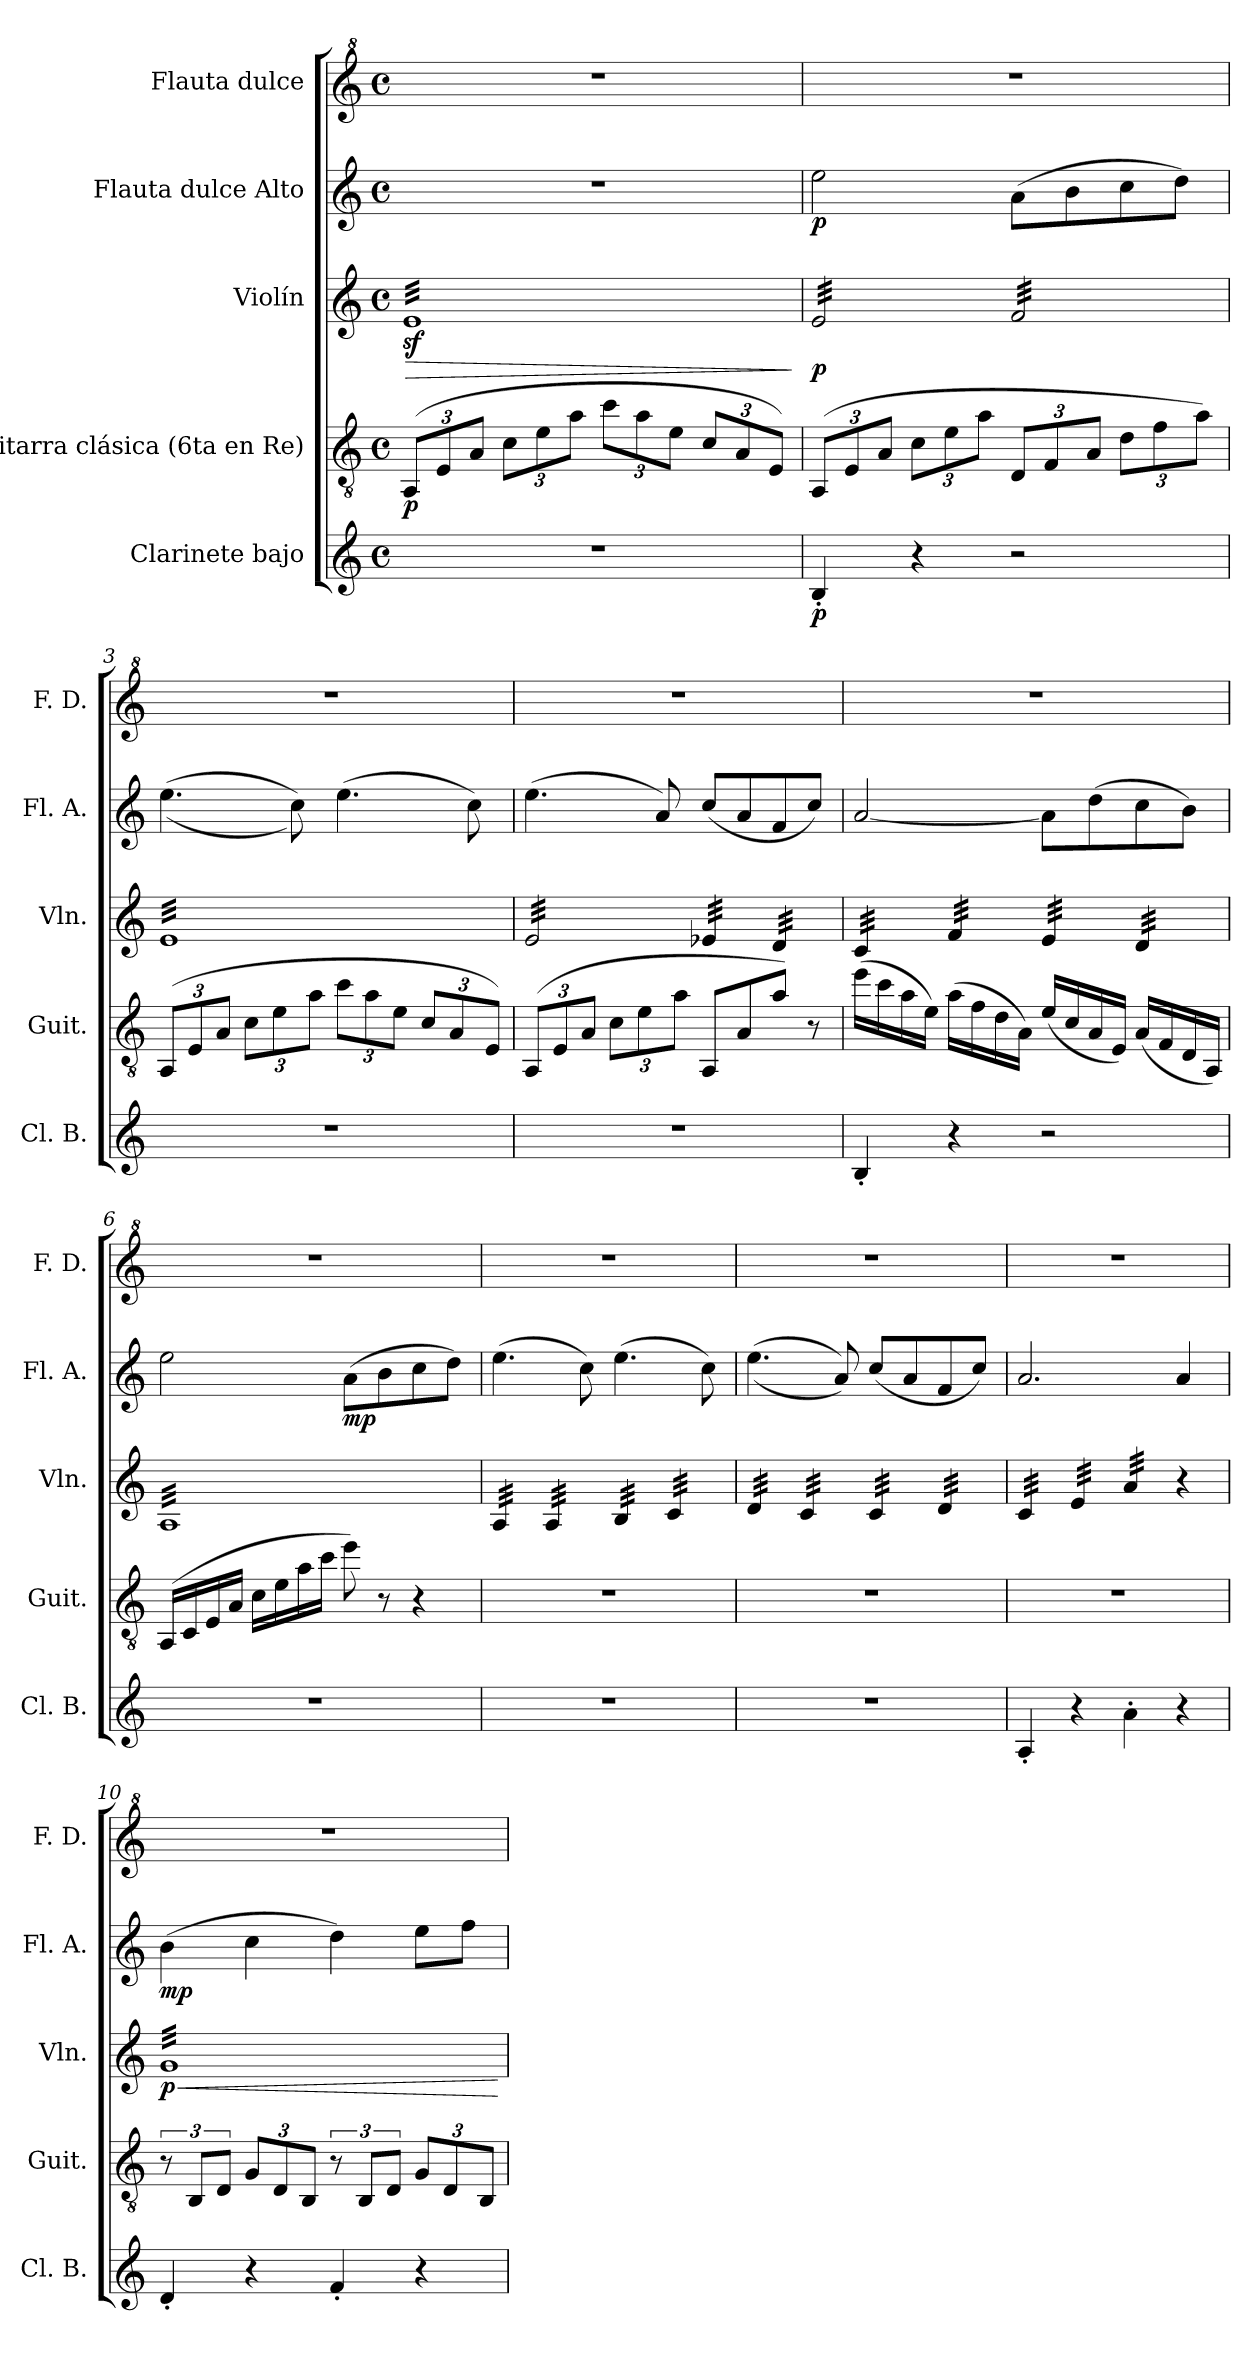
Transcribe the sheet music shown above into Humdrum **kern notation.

**kern	**dynam	**kern	**dynam	**kern	**dynam	**kern	**dynam	**kern
*part5	*part5	*part4	*part4	*part3	*part3	*part2	*part2	*part1
*staff5	*staff5	*staff4	*staff4	*staff3	*staff3	*staff2	*staff2	*staff1
*I"Clarinete bajo	*	*I"Guitarra clásica  (6ta en Re)	*	*I"Violín	*	*I"Flauta dulce Alto	*	*I"Flauta dulce
*I'Cl. B.	*	*I'Guit.	*	*I'Vln.	*	*I'Fl. A.	*	*I'F. D.
*clefG2	*	*clefGv2	*	*clefG2	*	*clefG2	*	*clefG^2
*ITrd8c14	*	*	*	*	*	*	*	*
*k[]	*	*k[]	*	*k[]	*	*k[]	*	*k[]
*M4/4	*	*M4/4	*	*M4/4	*	*M4/4	*	*M4/4
*met(c)	*	*met(c)	*	*met(c)	*	*met(c)	*	*met(c)
*MM90	*	*MM90	*	*MM90	*	*MM90	*	*MM90
*	*	*Xbrackettup	*	*	*	*	*	*
=1	=1	=1	=1	=1	=1	=1	=1	=1
!	!	!	!LO:DY:b	!	!LO:HP:b	!	!	!
*	*	*	*	*tremolo	*	*	*	*
1r	.	(>12AA/L	p	32ez<LLL	>	1r	.	1r
.	.	.	.	32ez<	.	.	.	.
.	.	.	.	32ez<	.	.	.	.
.	.	12E/	.	.	.	.	.	.
.	.	.	.	32ez<	.	.	.	.
.	.	.	.	32ez<	.	.	.	.
.	.	.	.	32ez<	.	.	.	.
.	.	12A/J	.	.	.	.	.	.
.	.	.	.	32ez<	.	.	.	.
.	.	.	.	32ez<	.	.	.	.
.	.	12c\L	.	32ez<	.	.	.	.
.	.	.	.	32ez<	.	.	.	.
.	.	.	.	32ez<	.	.	.	.
.	.	12e\	.	.	.	.	.	.
.	.	.	.	32ez<	.	.	.	.
.	.	.	.	32ez<	.	.	.	.
.	.	.	.	32ez<	.	.	.	.
.	.	12a\J	.	.	.	.	.	.
.	.	.	.	32ez<	.	.	.	.
.	.	.	.	32ez<	.	.	.	.
.	.	12cc\L	.	32ez<	.	.	.	.
.	.	.	.	32ez<	.	.	.	.
.	.	.	.	32ez<	.	.	.	.
.	.	12a\	.	.	.	.	.	.
.	.	.	.	32ez<	.	.	.	.
.	.	.	.	32ez<	.	.	.	.
.	.	.	.	32ez<	.	.	.	.
.	.	12e\J	.	.	.	.	.	.
.	.	.	.	32ez<	.	.	.	.
.	.	.	.	32ez<	.	.	.	.
.	.	12c/L	.	32ez<	.	.	.	.
.	.	.	.	32ez<	.	.	.	.
.	.	.	.	32ez<	.	.	.	.
.	.	12A/	.	.	.	.	.	.
.	.	.	.	32ez<	.	.	.	.
.	.	.	.	32ez<	.	.	.	.
.	.	.	.	32ez<	.	.	.	.
.	.	12E/J)	.	.	.	.	.	.
.	.	.	.	32ez<	.	.	.	.
.	.	.	.	32ez<JJJ	.	.	.	.
.	.	.	.	.	]	.	.	.
=2	=2	=2	=2	=2	=2	=2	=2	=2
!	!LO:DY:b	!	!	!	!LO:DY:b	!	!LO:DY:b	!
4BB'/	p	(>12AA/L	.	32e/LLL	p	2ee\	p	1r
.	.	.	.	32e/	.	.	.	.
.	.	.	.	32e/	.	.	.	.
.	.	12E/	.	.	.	.	.	.
.	.	.	.	32e/	.	.	.	.
.	.	.	.	32e/	.	.	.	.
.	.	.	.	32e/	.	.	.	.
.	.	12A/J	.	.	.	.	.	.
.	.	.	.	32e/	.	.	.	.
.	.	.	.	32e/	.	.	.	.
4r	.	12c\L	.	32e/	.	.	.	.
.	.	.	.	32e/	.	.	.	.
.	.	.	.	32e/	.	.	.	.
.	.	12e\	.	.	.	.	.	.
.	.	.	.	32e/	.	.	.	.
.	.	.	.	32e/	.	.	.	.
.	.	.	.	32e/	.	.	.	.
.	.	12a\J	.	.	.	.	.	.
.	.	.	.	32e/	.	.	.	.
.	.	.	.	32e/JJJ	.	.	.	.
2r	.	12D/L	.	32f/LLL	.	(>8a\L	.	.
.	.	.	.	32f/	.	.	.	.
.	.	.	.	32f/	.	.	.	.
.	.	12F/	.	.	.	.	.	.
.	.	.	.	32f/	.	.	.	.
.	.	.	.	32f/	.	8b\	.	.
.	.	.	.	32f/	.	.	.	.
.	.	12A/J	.	.	.	.	.	.
.	.	.	.	32f/	.	.	.	.
.	.	.	.	32f/	.	.	.	.
.	.	12d\L	.	32f/	.	8cc\	.	.
.	.	.	.	32f/	.	.	.	.
.	.	.	.	32f/	.	.	.	.
.	.	12f\	.	.	.	.	.	.
.	.	.	.	32f/	.	.	.	.
.	.	.	.	32f/	.	8dd\J)	.	.
.	.	.	.	32f/	.	.	.	.
.	.	12a\J)	.	.	.	.	.	.
.	.	.	.	32f/	.	.	.	.
.	.	.	.	32f/JJJ	.	.	.	.
!!LO:LB:g=z
=3	=3	=3	=3	=3	=3	=3	=3	=3
1r	.	(>12AA/L	.	32eLLL	.	(>(>4.ee\	.	1r
.	.	.	.	32e	.	.	.	.
.	.	.	.	32e	.	.	.	.
.	.	12E/	.	.	.	.	.	.
.	.	.	.	32e	.	.	.	.
.	.	.	.	32e	.	.	.	.
.	.	.	.	32e	.	.	.	.
.	.	12A/J	.	.	.	.	.	.
.	.	.	.	32e	.	.	.	.
.	.	.	.	32e	.	.	.	.
.	.	12c\L	.	32e	.	.	.	.
.	.	.	.	32e	.	.	.	.
.	.	.	.	32e	.	.	.	.
.	.	12e\	.	.	.	.	.	.
.	.	.	.	32e	.	.	.	.
.	.	.	.	32e	.	8cc\))	.	.
.	.	.	.	32e	.	.	.	.
.	.	12a\J	.	.	.	.	.	.
.	.	.	.	32e	.	.	.	.
.	.	.	.	32e	.	.	.	.
.	.	12cc\L	.	32e	.	(>4.ee\	.	.
.	.	.	.	32e	.	.	.	.
.	.	.	.	32e	.	.	.	.
.	.	12a\	.	.	.	.	.	.
.	.	.	.	32e	.	.	.	.
.	.	.	.	32e	.	.	.	.
.	.	.	.	32e	.	.	.	.
.	.	12e\J	.	.	.	.	.	.
.	.	.	.	32e	.	.	.	.
.	.	.	.	32e	.	.	.	.
.	.	12c/L	.	32e	.	.	.	.
.	.	.	.	32e	.	.	.	.
.	.	.	.	32e	.	.	.	.
.	.	12A/	.	.	.	.	.	.
.	.	.	.	32e	.	.	.	.
.	.	.	.	32e	.	8cc\)	.	.
.	.	.	.	32e	.	.	.	.
.	.	12E/J)	.	.	.	.	.	.
.	.	.	.	32e	.	.	.	.
.	.	.	.	32eJJJ	.	.	.	.
=4	=4	=4	=4	=4	=4	=4	=4	=4
1r	.	(>12AA/L	.	32e/LLL	.	(>4.ee\	.	1r
.	.	.	.	32e/	.	.	.	.
.	.	.	.	32e/	.	.	.	.
.	.	12E/	.	.	.	.	.	.
.	.	.	.	32e/	.	.	.	.
.	.	.	.	32e/	.	.	.	.
.	.	.	.	32e/	.	.	.	.
.	.	12A/J	.	.	.	.	.	.
.	.	.	.	32e/	.	.	.	.
.	.	.	.	32e/	.	.	.	.
.	.	12c\L	.	32e/	.	.	.	.
.	.	.	.	32e/	.	.	.	.
.	.	.	.	32e/	.	.	.	.
.	.	12e\	.	.	.	.	.	.
.	.	.	.	32e/	.	.	.	.
.	.	.	.	32e/	.	8a/)	.	.
.	.	.	.	32e/	.	.	.	.
.	.	12a\J	.	.	.	.	.	.
.	.	.	.	32e/	.	.	.	.
.	.	.	.	32e/JJJ	.	.	.	.
.	.	8AA/L	.	32e-X/LLL	.	(<8cc/L	.	.
.	.	.	.	32e-X/	.	.	.	.
.	.	.	.	32e-X/	.	.	.	.
.	.	.	.	32e-X/	.	.	.	.
.	.	8A/	.	32e-X/	.	8a/	.	.
.	.	.	.	32e-X/	.	.	.	.
.	.	.	.	32e-X/	.	.	.	.
.	.	.	.	32e-X/JJJ	.	.	.	.
.	.	8a/J)	.	32d/LLL	.	8f/	.	.
.	.	.	.	32d/	.	.	.	.
.	.	.	.	32d/	.	.	.	.
.	.	.	.	32d/	.	.	.	.
.	.	8r	.	32d/	.	8cc/J)	.	.
.	.	.	.	32d/	.	.	.	.
.	.	.	.	32d/	.	.	.	.
.	.	.	.	32d/JJJ	.	.	.	.
=5	=5	=5	=5	=5	=5	=5	=5	=5
4BB'/	.	(>16ee\LL	.	32c/LLL	.	[2a/	.	1r
.	.	.	.	32c/	.	.	.	.
.	.	16cc\	.	32c/	.	.	.	.
.	.	.	.	32c/	.	.	.	.
.	.	16a\	.	32c/	.	.	.	.
.	.	.	.	32c/	.	.	.	.
.	.	16e\JJ)	.	32c/	.	.	.	.
.	.	.	.	32c/JJJ	.	.	.	.
4r	.	(>16a\LL	.	32f/LLL	.	.	.	.
.	.	.	.	32f/	.	.	.	.
.	.	16f\	.	32f/	.	.	.	.
.	.	.	.	32f/	.	.	.	.
.	.	16d\	.	32f/	.	.	.	.
.	.	.	.	32f/	.	.	.	.
.	.	16A\JJ)	.	32f/	.	.	.	.
.	.	.	.	32f/JJJ	.	.	.	.
2r	.	(<16e/LL	.	32e/LLL	.	8a\L]	.	.
.	.	.	.	32e/	.	.	.	.
.	.	16c/	.	32e/	.	.	.	.
.	.	.	.	32e/	.	.	.	.
.	.	16A/	.	32e/	.	(>8dd\	.	.
.	.	.	.	32e/	.	.	.	.
.	.	16E/JJ)	.	32e/	.	.	.	.
.	.	.	.	32e/JJJ	.	.	.	.
.	.	(<16A/LL	.	32d/LLL	.	8cc\	.	.
.	.	.	.	32d/	.	.	.	.
.	.	16F/	.	32d/	.	.	.	.
.	.	.	.	32d/	.	.	.	.
.	.	16D/	.	32d/	.	8b\J)	.	.
.	.	.	.	32d/	.	.	.	.
.	.	16AA/JJ)	.	32d/	.	.	.	.
.	.	.	.	32d/JJJ	.	.	.	.
!!LO:LB:g=z
=6	=6	=6	=6	=6	=6	=6	=6	=6
1r	.	(>16AA/LL	.	32ALLL	.	2ee\	.	1r
.	.	.	.	32A	.	.	.	.
.	.	16C/	.	32A	.	.	.	.
.	.	.	.	32A	.	.	.	.
.	.	16E/	.	32A	.	.	.	.
.	.	.	.	32A	.	.	.	.
.	.	16A/JJ	.	32A	.	.	.	.
.	.	.	.	32A	.	.	.	.
.	.	16c\LL	.	32A	.	.	.	.
.	.	.	.	32A	.	.	.	.
.	.	16e\	.	32A	.	.	.	.
.	.	.	.	32A	.	.	.	.
.	.	16a\	.	32A	.	.	.	.
.	.	.	.	32A	.	.	.	.
.	.	16cc\JJ	.	32A	.	.	.	.
.	.	.	.	32A	.	.	.	.
!	!	!	!	!	!	!	!LO:DY:b	!
.	.	8ee\)	.	32A	.	(>8a\L	mp	.
.	.	.	.	32A	.	.	.	.
.	.	.	.	32A	.	.	.	.
.	.	.	.	32A	.	.	.	.
.	.	8r	.	32A	.	8b\	.	.
.	.	.	.	32A	.	.	.	.
.	.	.	.	32A	.	.	.	.
.	.	.	.	32A	.	.	.	.
.	.	4r	.	32A	.	8cc\	.	.
.	.	.	.	32A	.	.	.	.
.	.	.	.	32A	.	.	.	.
.	.	.	.	32A	.	.	.	.
.	.	.	.	32A	.	8dd\J)	.	.
.	.	.	.	32A	.	.	.	.
.	.	.	.	32A	.	.	.	.
.	.	.	.	32AJJJ	.	.	.	.
=7	=7	=7	=7	=7	=7	=7	=7	=7
1r	.	1r	.	32A/LLL	.	(>4.ee\	.	1r
.	.	.	.	32A/	.	.	.	.
.	.	.	.	32A/	.	.	.	.
.	.	.	.	32A/	.	.	.	.
.	.	.	.	32A/	.	.	.	.
.	.	.	.	32A/	.	.	.	.
.	.	.	.	32A/	.	.	.	.
.	.	.	.	32A/JJJ	.	.	.	.
.	.	.	.	32A/LLL	.	.	.	.
.	.	.	.	32A/	.	.	.	.
.	.	.	.	32A/	.	.	.	.
.	.	.	.	32A/	.	.	.	.
.	.	.	.	32A/	.	8cc\)	.	.
.	.	.	.	32A/	.	.	.	.
.	.	.	.	32A/	.	.	.	.
.	.	.	.	32A/JJJ	.	.	.	.
.	.	.	.	32B/LLL	.	(>4.ee\	.	.
.	.	.	.	32B/	.	.	.	.
.	.	.	.	32B/	.	.	.	.
.	.	.	.	32B/	.	.	.	.
.	.	.	.	32B/	.	.	.	.
.	.	.	.	32B/	.	.	.	.
.	.	.	.	32B/	.	.	.	.
.	.	.	.	32B/JJJ	.	.	.	.
.	.	.	.	32c/LLL	.	.	.	.
.	.	.	.	32c/	.	.	.	.
.	.	.	.	32c/	.	.	.	.
.	.	.	.	32c/	.	.	.	.
.	.	.	.	32c/	.	8cc\)	.	.
.	.	.	.	32c/	.	.	.	.
.	.	.	.	32c/	.	.	.	.
.	.	.	.	32c/JJJ	.	.	.	.
=8	=8	=8	=8	=8	=8	=8	=8	=8
1r	.	1r	.	32d/LLL	.	(>(>4.ee\	.	1r
.	.	.	.	32d/	.	.	.	.
.	.	.	.	32d/	.	.	.	.
.	.	.	.	32d/	.	.	.	.
.	.	.	.	32d/	.	.	.	.
.	.	.	.	32d/	.	.	.	.
.	.	.	.	32d/	.	.	.	.
.	.	.	.	32d/JJJ	.	.	.	.
.	.	.	.	32c/LLL	.	.	.	.
.	.	.	.	32c/	.	.	.	.
.	.	.	.	32c/	.	.	.	.
.	.	.	.	32c/	.	.	.	.
.	.	.	.	32c/	.	8a/))	.	.
.	.	.	.	32c/	.	.	.	.
.	.	.	.	32c/	.	.	.	.
.	.	.	.	32c/JJJ	.	.	.	.
.	.	.	.	32c/LLL	.	(<8cc/L	.	.
.	.	.	.	32c/	.	.	.	.
.	.	.	.	32c/	.	.	.	.
.	.	.	.	32c/	.	.	.	.
.	.	.	.	32c/	.	8a/	.	.
.	.	.	.	32c/	.	.	.	.
.	.	.	.	32c/	.	.	.	.
.	.	.	.	32c/JJJ	.	.	.	.
.	.	.	.	32d/LLL	.	8f/	.	.
.	.	.	.	32d/	.	.	.	.
.	.	.	.	32d/	.	.	.	.
.	.	.	.	32d/	.	.	.	.
.	.	.	.	32d/	.	8cc/J)	.	.
.	.	.	.	32d/	.	.	.	.
.	.	.	.	32d/	.	.	.	.
.	.	.	.	32d/JJJ	.	.	.	.
=9	=9	=9	=9	=9	=9	=9	=9	=9
4AA'/	.	1r	.	32c/LLL	.	2.a/	.	1r
.	.	.	.	32c/	.	.	.	.
.	.	.	.	32c/	.	.	.	.
.	.	.	.	32c/	.	.	.	.
.	.	.	.	32c/	.	.	.	.
.	.	.	.	32c/	.	.	.	.
.	.	.	.	32c/	.	.	.	.
.	.	.	.	32c/JJJ	.	.	.	.
4r	.	.	.	32e/LLL	.	.	.	.
.	.	.	.	32e/	.	.	.	.
.	.	.	.	32e/	.	.	.	.
.	.	.	.	32e/	.	.	.	.
.	.	.	.	32e/	.	.	.	.
.	.	.	.	32e/	.	.	.	.
.	.	.	.	32e/	.	.	.	.
.	.	.	.	32e/JJJ	.	.	.	.
4A'\	.	.	.	32a/LLL	.	.	.	.
.	.	.	.	32a/	.	.	.	.
.	.	.	.	32a/	.	.	.	.
.	.	.	.	32a/	.	.	.	.
.	.	.	.	32a/	.	.	.	.
.	.	.	.	32a/	.	.	.	.
.	.	.	.	32a/	.	.	.	.
.	.	.	.	32a/JJJ	.	.	.	.
4r	.	.	.	4r	.	4a/	.	.
!!LO:PB:g=z
=10	=10	=10	=10	=10	=10	=10	=10	=10
*	*	*brackettup	*	*	*	*	*	*
!	!	!	!	!	!LO:HP:b	!	!	!
!	!	!	!	!	!LO:DY:n=1:b	!	!LO:DY:b	!
4D'/	.	12r	.	32gLLL	< p	(>4b\	mp	1r
.	.	.	.	32g	.	.	.	.
.	.	.	.	32g	.	.	.	.
.	.	12BB/L	.	.	.	.	.	.
.	.	.	.	32g	.	.	.	.
.	.	.	.	32g	.	.	.	.
.	.	.	.	32g	.	.	.	.
.	.	12D/J	.	.	.	.	.	.
.	.	.	.	32g	.	.	.	.
.	.	.	.	32g	.	.	.	.
*	*	*Xbrackettup	*	*	*	*	*	*
4r	.	12G/L	.	32g	.	4cc\	.	.
.	.	.	.	32g	.	.	.	.
.	.	.	.	32g	.	.	.	.
.	.	12D/	.	.	.	.	.	.
.	.	.	.	32g	.	.	.	.
.	.	.	.	32g	.	.	.	.
.	.	.	.	32g	.	.	.	.
.	.	12BB/J	.	.	.	.	.	.
.	.	.	.	32g	.	.	.	.
.	.	.	.	32g	.	.	.	.
*	*	*brackettup	*	*	*	*	*	*
4F'/	.	12r	.	32g	.	4dd\)	.	.
.	.	.	.	32g	.	.	.	.
.	.	.	.	32g	.	.	.	.
.	.	12BB/L	.	.	.	.	.	.
.	.	.	.	32g	.	.	.	.
.	.	.	.	32g	.	.	.	.
.	.	.	.	32g	.	.	.	.
.	.	12D/J	.	.	.	.	.	.
.	.	.	.	32g	.	.	.	.
.	.	.	.	32g	.	.	.	.
*	*	*Xbrackettup	*	*	*	*	*	*
4r	.	12G/L	.	32g	.	8ee\L	.	.
.	.	.	.	32g	.	.	.	.
.	.	.	.	32g	.	.	.	.
.	.	12D/	.	.	.	.	.	.
.	.	.	.	32g	.	.	.	.
.	.	.	.	32g	.	8ff\J	.	.
.	.	.	.	32g	.	.	.	.
.	.	12BB/J	.	.	.	.	.	.
.	.	.	.	32g	.	.	.	.
.	.	.	.	32gJJJ	.	.	.	.
*	*	*	*	*Xtremolo	*	*	*	*
.	.	.	.	.	[	.	.	.
=	=	=	=	=	=	=	=	=
*-	*-	*-	*-	*-	*-	*-	*-	*-
